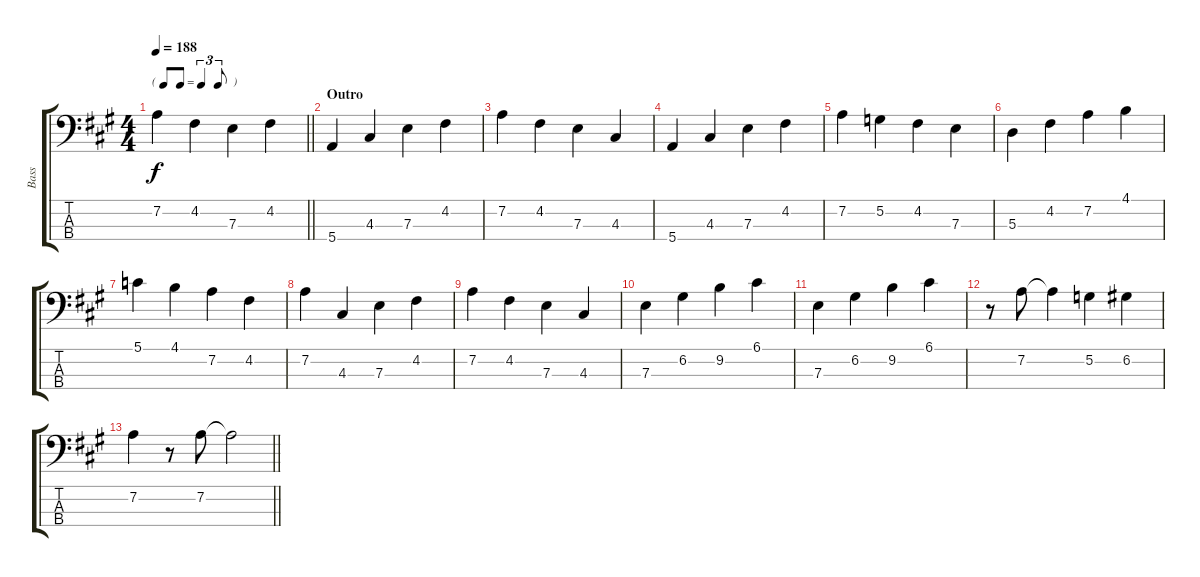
\track ("Bass" "Bass") {instrument acousticbass}
\staff {score tabs}
\tuning (G2 D2 A1 E1) {hide}
\ts (4 4)
\tf triplet8th
\tempo 188
\clef f4
\barLineRight lightlight
\ks a
7.2.4{dy f} 4.2.4 7.3.4 4.2.4 |
\section ("" "Outro")
5.4.4 4.3.4 7.3.4 4.2.4 |
7.2.4 4.2.4 7.3.4 4.3.4 |
5.4.4 4.3.4 7.3.4 4.2.4 |
7.2.4 5.2.4 4.2.4 7.3.4 |
5.3.4 4.2.4 7.2.4 4.1.4 |
5.1.4 4.1.4 7.2.4 4.2.4 |
7.2.4 4.3.4 7.3.4 4.2.4 |
7.2.4 4.2.4 7.3.4 4.3.4 |
7.3.4 6.2.4 9.2.4 6.1.4 |
7.3.4 6.2.4 9.2.4 6.1.4 |
r.8 7.2.8 7.2{t}.4 5.2.4 6.2.4 |
\barLineRight lightlight
7.2.4 r.8 7.2.8 7.2{t}.2
